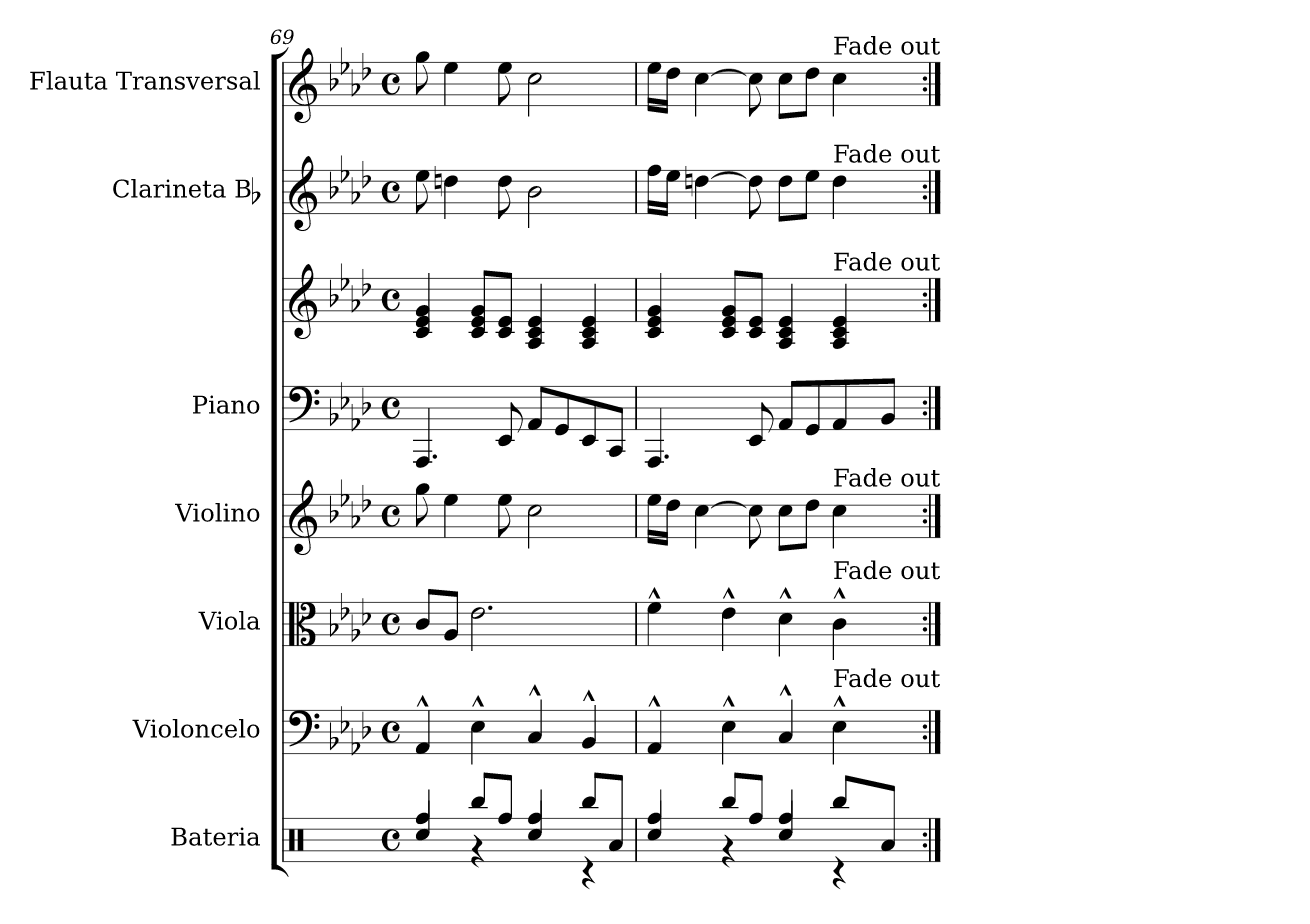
**kern	**kern	**kern	**kern	**kern	**kern	**kern	**kern
*part7	*part6	*part5	*part4	*part3	*part3	*part2	*part1
*staff8	*staff7	*staff6	*staff5	*staff4	*staff3	*staff2	*staff1
*I"Bateria	*I"Violoncelo	*I"Viola	*I"Violino	*I"Piano	*	*I"Clarineta Bb	*I"Flauta Transversal
*I'Bat.	*I'Vc.	*I'Vla	*I'Vln.	*I'Pno	*	*I'Cl. Bb	*I'Fl.
*clefX	*clefF4	*clefC3	*clefG2	*clefF4	*clefG2	*clefG2	*clefG2
*	*	*	*	*	*	*ITrd1c2	*
*k[]	*k[b-e-a-d-]	*k[b-e-a-d-]	*k[b-e-a-d-]	*k[b-e-a-d-]	*k[b-e-a-d-]	*k[b-e-a-d-g-c-]	*k[b-e-a-d-]
*M4/4	*M4/4	*M4/4	*M4/4	*M4/4	*M4/4	*M4/4	*M4/4
*met(c)	*met(c)	*met(c)	*met(c)	*met(c)	*met(c)	*met(c)	*met(c)
=69	=69	=69	=69	=69	=69	=69	=69
*^	*	*	*	*	*	*	*
4Rff/	4Rcc/	4AA-^^/	8c/L	8gg\	4.AAA-/	4c/ 4e-/ 4g/	8dd-\	8gg\
.	.	.	8A-/J	4ee-\	.	.	4ccn\	4ee-\
8Rbb/L	4r	4E-^^\	2.e-\	.	.	8c/ 8e-/ 8g/L	.	.
8Rff/J	.	.	.	8ee-\	8EE-/	8c/ 8e-/J	8cc\	8ee-\
4Rff/	4Rcc/	4C^^/	.	2cc\	8AA-/L	4A-/ 4c/ 4e-/	2a-\	2cc\
.	.	.	.	.	8GG/	.	.	.
8Rbb/L	4r	4BB-^^/	.	.	8EE-/	4A-/ 4c/ 4e-/	.	.
8Ra/J	.	.	.	.	8CC/J	.	.	.
!!LO:LB:g=z
=70	=70	=70	=70	=70	=70	=70	=70	=70
4Rff/	4Rcc/	4AA-^^/	4f^^\	16ee-\LL	4.AAA-/	4c/ 4e-/ 4g/	16ee-\LL	16ee-\LL
.	.	.	.	16dd-\JJ	.	.	16dd-\JJ	16dd-\JJ
.	.	.	.	[4cc\	.	.	[4ccn\	[4cc\
8Rbb/L	4r	4E-^^\	4e-^^\	.	.	8c/ 8e-/ 8g/L	.	.
8Rff/J	.	.	.	8cc\]	8EE-/	8c/ 8e-/J	8cc\]	8cc\]
4Rff/	4Rcc/	4C^^/	4d-^^\	8cc\L	8AA-/L	4A-/ 4c/ 4e-/	8cc\L	8cc\L
.	.	.	.	8dd-\J	8GG/	.	8dd-\J	8dd-\J
!	!	!	!	!	!	!	!	!LO:TX:a:t=Fade out
!	!	!	!	!	!	!	!LO:TX:a:t=Fade out	!
!	!	!	!	!	!	!LO:TX:a:t=Fade out	!	!
!	!	!	!	!LO:TX:a:t=Fade out	!	!	!	!
!	!	!	!LO:TX:a:t=Fade out	!	!	!	!	!
!	!	!LO:TX:a:t=Fade out	!	!	!	!	!	!
8Rbb/L	4r	4E-^^\	4c^^\	4cc\	8AA-/	4A-/ 4c/ 4e-/	4cc\	4cc\
8Ra/J	.	.	.	.	8BB-/J	.	.	.
*v	*v	*	*	*	*	*	*	*
=:|!	=:|!	=:|!	=:|!	=:|!	=:|!	=:|!	=:|!
*-	*-	*-	*-	*-	*-	*-	*-
